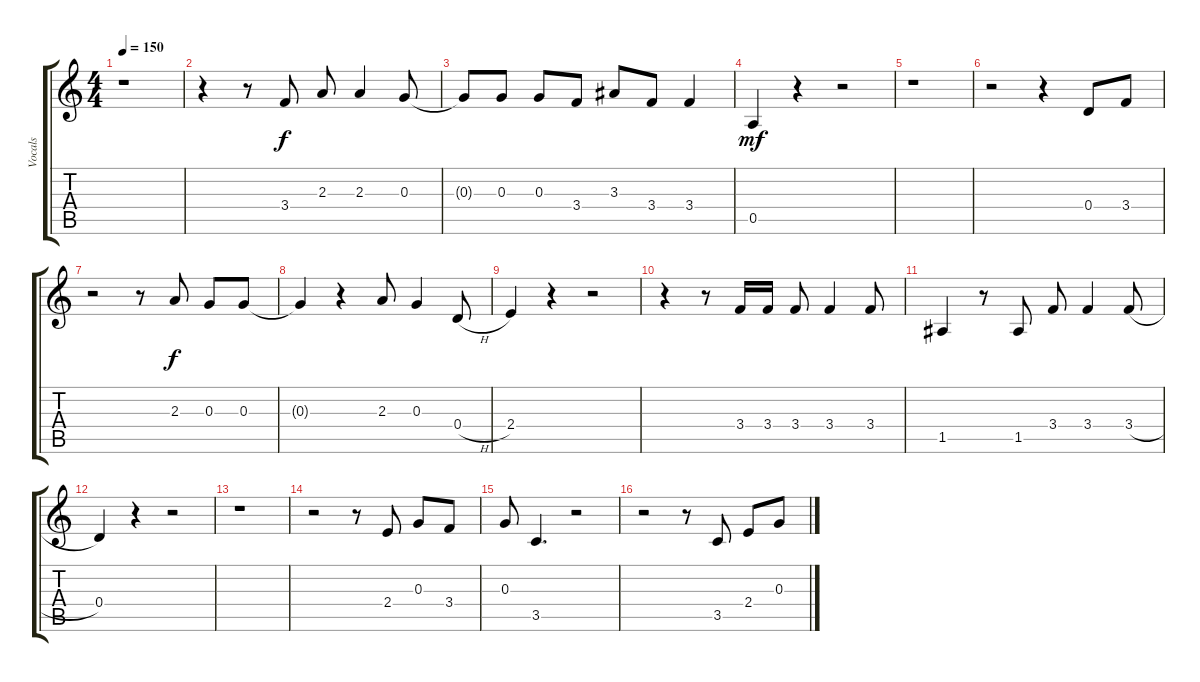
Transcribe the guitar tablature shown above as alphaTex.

\track ("Vocals" "Vocals") {instrument accordion}
\staff {score tabs}
\tuning (E5 B4 G4 D4 A3 E3) {hide}
\ts (4 4)
\tempo 150
\clef g2
\ks c
r.1{dy mf} |
r.4 r.8 3.4.8{dy f} 2.3.8 2.3.4 0.3.8 |
0.3{t}.8 0.3.8 0.3.8 3.4.8 3.3.8 3.4.8 3.4.4 |
0.5.4{dy mf} r.4 r.2 |
r.1 |
r.2 r.4 0.4.8 3.4.8 |
r.2 r.8 2.3.8{dy f} 0.3.8 0.3.8 |
0.3{t}.4 r.4 2.3.8 0.3.4 0.4{h}.8 |
2.4.4 r.4 r.2 |
r.4 r.8 3.4.16 3.4.16 3.4.8 3.4.4 3.4.8 |
1.5.4 r.8 1.5.8 3.4.8 3.4.4 3.4{h}.8 |
0.4.4 r.4 r.2 |
r.1 |
r.2 r.8 2.4.8 0.3.8 3.4.8 |
0.3.8 3.5.4{d} r.2 |
r.2 r.8 3.5.8 2.4.8 0.3.8
